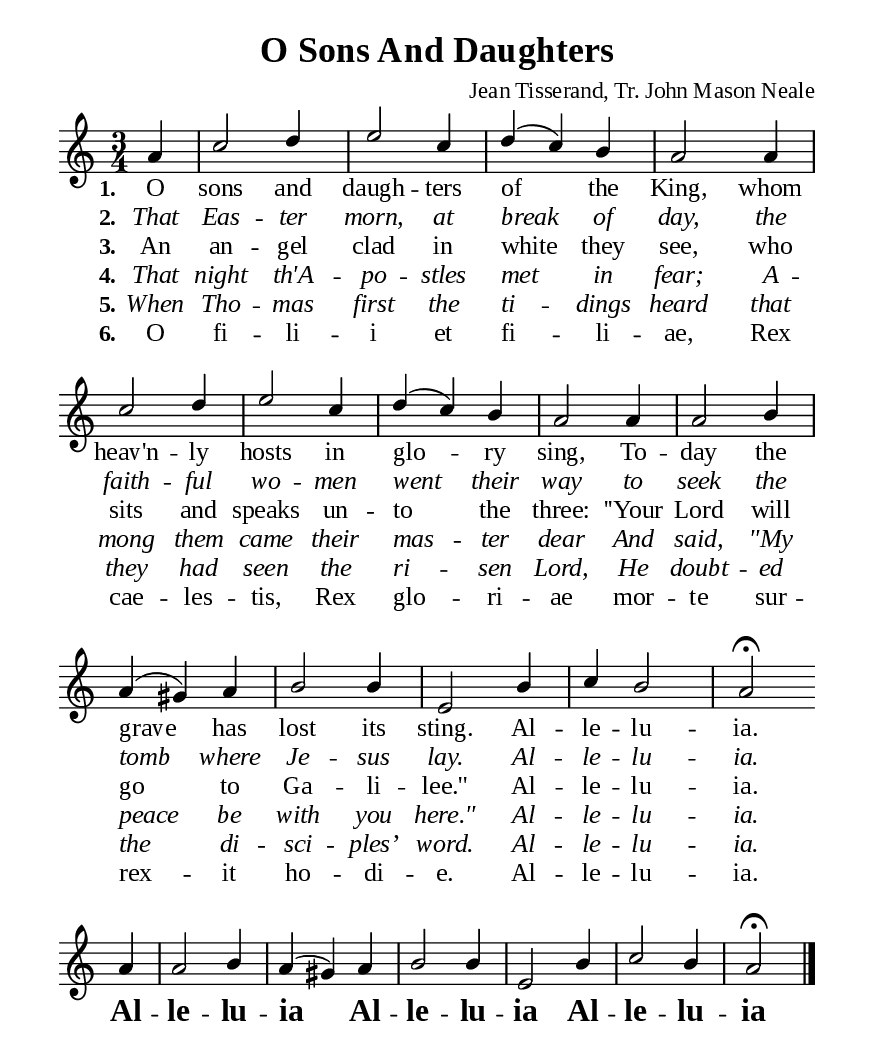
\version "2.18.2"

\header {
  title = "O Sons And Daughters"
  composer = "Jean Tisserand, Tr. John Mason Neale"
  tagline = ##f
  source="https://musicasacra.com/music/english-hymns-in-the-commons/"
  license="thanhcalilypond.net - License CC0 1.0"
}

global= {
  \key c \major
  \time 3/4
  \override Score.BarNumber.break-visibility = ##(#f #f #f)
  \override Lyrics.LyricSpace.minimum-distance = #3.0
}

\paper {
  #(set-paper-size "a5")
  top-margin = 10\mm
  bottom-margin = 10\mm
  left-margin = 10\mm
  right-margin = 10\mm
  indent = #0
  #(define fonts
	 (make-pango-font-tree "Liberation Serif"
	 		       "Liberation Serif"
			       "Liberation Serif"
			       (/ 20 20)))
  system-system-spacing = #'((basic-distance . 3) (padding . 3))
}

printItalic = \with {
  \override LyricText.font-shape = #'italic
}

% Soprano verse music
musicVerseSoprano = \relative c' {
                    \partial 4 a'4
  %{	01	%} c2 d4 |
  %{	02	%} e2 c4 |
  %{	03	%} d4(c4) b4 |
  %{	04	%} a2 a4 |
  %{	05	%} c2 d4 |
  %{	06	%} e2 c4 |
  %{	07	%} d4(c4) b4 |
  %{	08	%} a2 a4 |
  %{	09	%} a2 b4 |
  %{	10	%} a4(gis4) a4 |
  %{	11	%} b2 b4 |
  %{	12	%} e,2 b'4 |
  %{	13	%} c4 b2 |
                    a2 \fermata \bar "" \break

  %{	14	%} a4 |
  %{	15	%} a2 b4 |
  %{	16	%} a4(gis4) a4 |
  %{	17	%} b2 b4 |
  %{	18	%} e,2 b'4 |
  %{	19	%} c2 b4 |
                    a2 \fermata \bar "|."
}

% Verse lyrics
commonChorus = \lyricmode {
  \override LyricText.font-series = #'bold
  \override LyricText.font-size = #+3
  Al -- le -- lu -- ia
  Al -- le -- lu -- ia
  Al -- le -- lu -- ia
}

verseOne = \lyricmode {
  \set stanza = #"1."
  O sons and daugh -- ters of the King, whom heav'n -- ly hosts in glo -- ry sing,
  To -- day the grave has lost its sting. Al -- le -- lu -- ia.
}

verseTwo = \lyricmode {
  \set stanza = #"2."
  That Eas -- ter morn, at break of day, the faith -- ful wo -- men went their way
  to seek the tomb where Je -- sus lay. Al -- le -- lu -- ia.
}

verseThree = \lyricmode {
  \set stanza = #"3."
  An an -- gel clad in white they see, who sits and speaks un -- to the three:
  ''Your Lord will go to Ga -- li -- lee.'' Al -- le -- lu -- ia.

  \commonChorus
}

verseFour = \lyricmode {
  \set stanza = #"4."
  That night th'A -- po -- stles met in fear; A -- mong them came their mas -- ter dear
  And said, ''My peace be with you here.'' Al -- le -- lu -- ia.
}

verseFive = \lyricmode {
  \set stanza = #"5."
  When Tho -- mas first the ti -- dings heard that they had seen the ri -- sen Lord,
  He doubt -- ed the di -- sci -- ples’ word. Al -- le -- lu -- ia.
}

latin = \lyricmode {
  \set stanza = #"6."
  O fi -- li -- i et fi -- li -- ae,
  Rex cae -- les -- tis, Rex glo -- ri -- ae
  mor -- te sur -- rex -- it ho -- di -- e. Al -- le -- lu -- ia.
}

% Layout
\score {
    \new ChoirStaff <<
      \new Staff <<
        \clef "treble"
        \new Voice = "sopranos" { \voiceOne \global \stemUp \slurUp \musicVerseSoprano }
      >>
      \new Lyrics \lyricsto sopranos \verseOne
      \new Lyrics \printItalic \lyricsto sopranos \verseTwo
      \new Lyrics \lyricsto sopranos \verseThree
      \new Lyrics \printItalic \lyricsto sopranos \verseFour
      \new Lyrics \printItalic \lyricsto sopranos \verseFive
      \new Lyrics \lyricsto sopranos \latin
    >>
}
